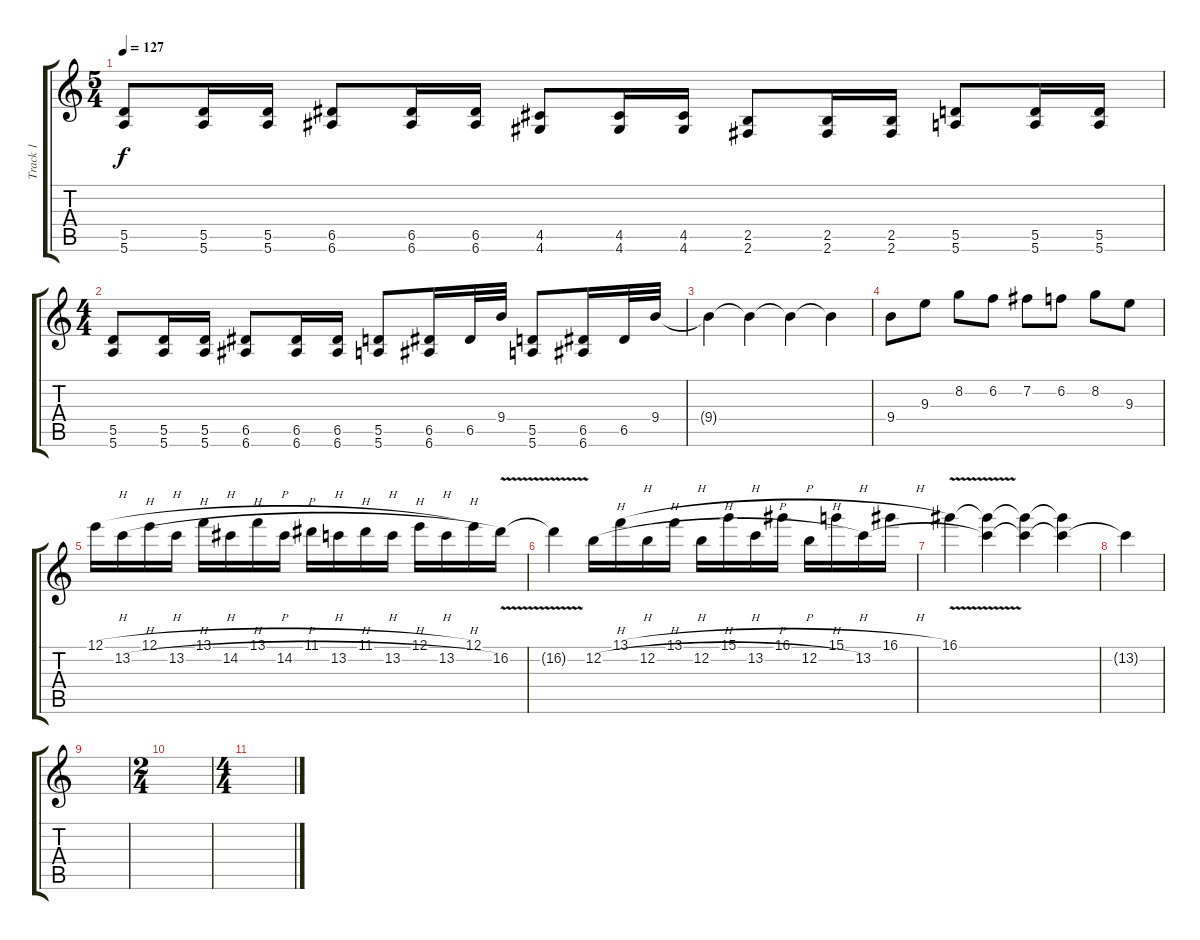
\track ("Track 1" "Track 1") {instrument distortionguitar}
\staff {score tabs}
\tuning (E4 B3 G3 D3 A2 E2) {hide}
\ts (5 4)
\tempo 127
\clef g2
\ks c
(5.5 5.6).8{dy f} (5.5 5.6).16 (5.5 5.6).16 (6.5 6.6).8 (6.5 6.6).16 (6.5 6.6).16 (4.5 4.6).8 (4.5 4.6).16 (4.5 4.6).16 (2.5 2.6).8 (2.5 2.6).16 (2.5 2.6).16 (5.5 5.6).8 (5.5 5.6).16 (5.5 5.6).16 |
\ts (4 4)
(5.5 5.6).8 (5.5 5.6).16 (5.5 5.6).16 (6.5 6.6).8 (6.5 6.6).16 (6.5 6.6).16 (5.5 5.6).8 (6.5 6.6).16 6.5.32 9.4.32 (5.5 5.6).8 (6.5 6.6).16 6.5.32 9.4.32 |
9.4{t}.4 9.4{t}.4 9.4{t}.4 9.4{t}.4 |
9.4.8 9.3.8 8.2.8 6.2.8 7.2.8 6.2.8 8.2.8 9.3.8 |
12.1{h}.16 13.2{h}.16 12.1{h}.16 13.2{h}.16 13.1{h}.16 14.2{h}.16 13.1{h}.16 14.2{h}.16 11.1{h}.16 13.2{h}.16 11.1{h}.16 13.2{h}.16 12.1{h}.16 13.2{h}.16 12.1.16 16.2{v}.16 |
16.2{t}.4 12.2{h}.16 13.1{h}.16 12.2{h}.16 13.1{h}.16 12.2{h}.16 15.1{h}.16 13.2{h}.16 16.1{h}.16 12.2{h}.16 15.1{h}.16 13.2.16 16.1{h}.16 |
16.1{v}.4 (16.1{t} 13.2{t}).4 (16.1{t} 13.2{t}).4 (16.1{t} 13.2{t}).4 |
13.2{t}.4 |
|
\ts (2 4)
|
\ts (4 4)
